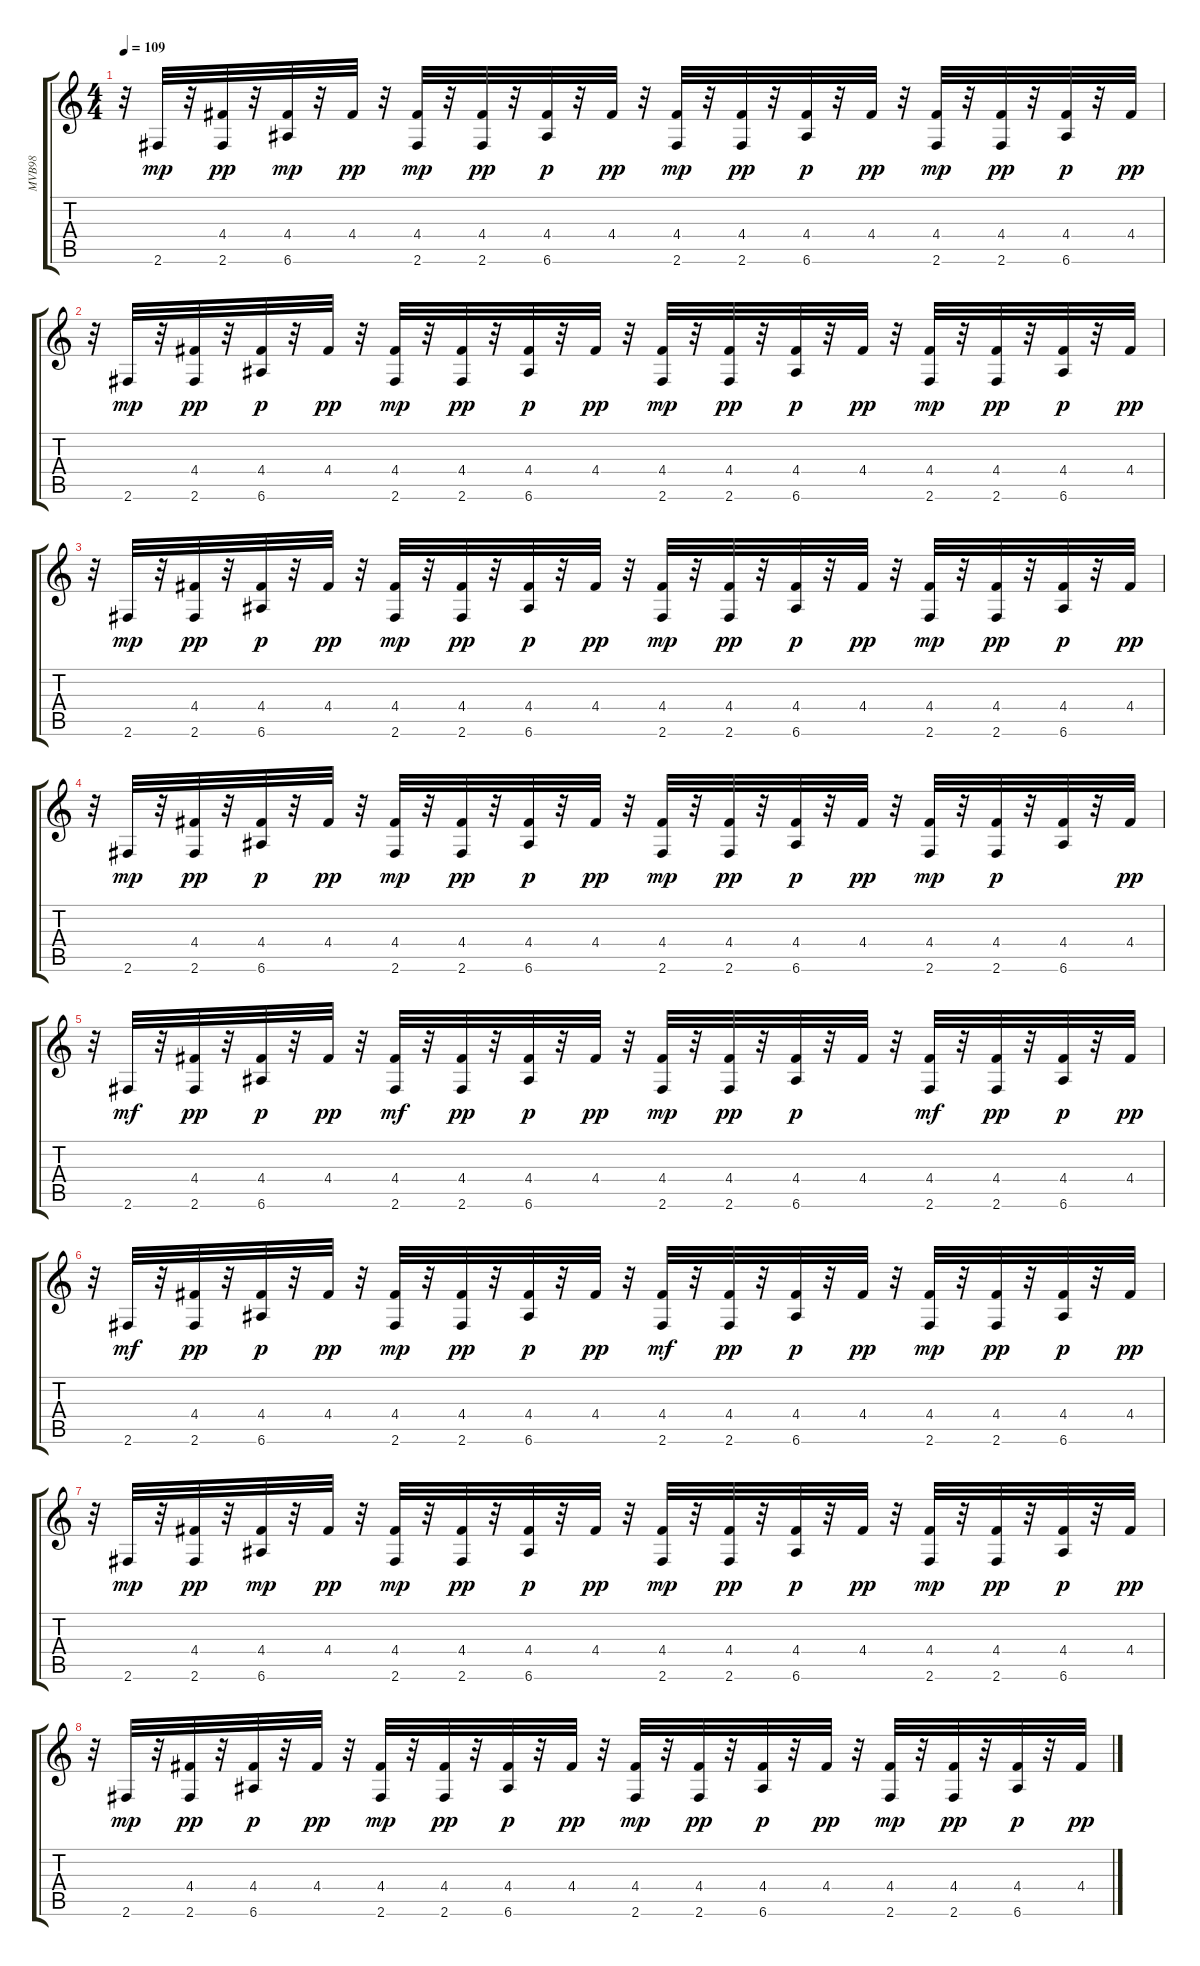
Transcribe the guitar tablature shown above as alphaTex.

\track ("MVB98" "MVB98") {instrument acousticguitarsteel}
\staff {score tabs}
\tuning (E4 B3 G3 D3 A2 E2) {hide}
\ts (4 4)
\tempo 109
\clef g2
\ks c
r.32{dy pp} 2.6.32{dy mp} r.32 (4.4 2.6).32{dy pp} r.32 (4.4 6.6).32{dy mp} r.32 4.4.32{dy pp} r.32 (4.4 2.6).32{dy mp} r.32 (4.4 2.6).32{dy pp} r.32 (4.4 6.6).32{dy p} r.32 4.4.32{dy pp} r.32 (4.4 2.6).32{dy mp} r.32 (4.4 2.6).32{dy pp} r.32 (4.4 6.6).32{dy p} r.32 4.4.32{dy pp} r.32 (4.4 2.6).32{dy mp} r.32 (4.4 2.6).32{dy pp} r.32 (4.4 6.6).32{dy p} r.32 4.4.32{dy pp} |
r.32 2.6.32{dy mp} r.32 (4.4 2.6).32{dy pp} r.32 (4.4 6.6).32{dy p} r.32 4.4.32{dy pp} r.32 (4.4 2.6).32{dy mp} r.32 (4.4 2.6).32{dy pp} r.32 (4.4 6.6).32{dy p} r.32 4.4.32{dy pp} r.32 (4.4 2.6).32{dy mp} r.32 (4.4 2.6).32{dy pp} r.32 (4.4 6.6).32{dy p} r.32 4.4.32{dy pp} r.32 (4.4 2.6).32{dy mp} r.32 (4.4 2.6).32{dy pp} r.32 (4.4 6.6).32{dy p} r.32 4.4.32{dy pp} |
r.32 2.6.32{dy mp} r.32 (4.4 2.6).32{dy pp} r.32 (4.4 6.6).32{dy p} r.32 4.4.32{dy pp} r.32 (4.4 2.6).32{dy mp} r.32 (4.4 2.6).32{dy pp} r.32 (4.4 6.6).32{dy p} r.32 4.4.32{dy pp} r.32 (4.4 2.6).32{dy mp} r.32 (4.4 2.6).32{dy pp} r.32 (4.4 6.6).32{dy p} r.32 4.4.32{dy pp} r.32 (4.4 2.6).32{dy mp} r.32 (4.4 2.6).32{dy pp} r.32 (4.4 6.6).32{dy p} r.32 4.4.32{dy pp} |
r.32 2.6.32{dy mp} r.32 (4.4 2.6).32{dy pp} r.32 (4.4 6.6).32{dy p} r.32 4.4.32{dy pp} r.32 (4.4 2.6).32{dy mp} r.32 (4.4 2.6).32{dy pp} r.32 (4.4 6.6).32{dy p} r.32 4.4.32{dy pp} r.32 (4.4 2.6).32{dy mp} r.32 (4.4 2.6).32{dy pp} r.32 (4.4 6.6).32{dy p} r.32 4.4.32{dy pp} r.32 (4.4 2.6).32{dy mp} r.32 (4.4 2.6).32{dy p} r.32 (4.4 6.6).32 r.32 4.4.32{dy pp} |
r.32 2.6.32{dy mf} r.32 (4.4 2.6).32{dy pp} r.32 (4.4 6.6).32{dy p} r.32 4.4.32{dy pp} r.32 (4.4 2.6).32{dy mf} r.32 (4.4 2.6).32{dy pp} r.32 (4.4 6.6).32{dy p} r.32 4.4.32{dy pp} r.32 (4.4 2.6).32{dy mp} r.32 (4.4 2.6).32{dy pp} r.32 (4.4 6.6).32{dy p} r.32 4.4.32 r.32 (4.4 2.6).32{dy mf} r.32 (4.4 2.6).32{dy pp} r.32 (4.4 6.6).32{dy p} r.32 4.4.32{dy pp} |
r.32 2.6.32{dy mf} r.32 (4.4 2.6).32{dy pp} r.32 (4.4 6.6).32{dy p} r.32 4.4.32{dy pp} r.32 (4.4 2.6).32{dy mp} r.32 (4.4 2.6).32{dy pp} r.32 (4.4 6.6).32{dy p} r.32 4.4.32{dy pp} r.32 (4.4 2.6).32{dy mf} r.32 (4.4 2.6).32{dy pp} r.32 (4.4 6.6).32{dy p} r.32 4.4.32{dy pp} r.32 (4.4 2.6).32{dy mp} r.32 (4.4 2.6).32{dy pp} r.32 (4.4 6.6).32{dy p} r.32 4.4.32{dy pp} |
r.32 2.6.32{dy mp} r.32 (4.4 2.6).32{dy pp} r.32 (4.4 6.6).32{dy mp} r.32 4.4.32{dy pp} r.32 (4.4 2.6).32{dy mp} r.32 (4.4 2.6).32{dy pp} r.32 (4.4 6.6).32{dy p} r.32 4.4.32{dy pp} r.32 (4.4 2.6).32{dy mp} r.32 (4.4 2.6).32{dy pp} r.32 (4.4 6.6).32{dy p} r.32 4.4.32{dy pp} r.32 (4.4 2.6).32{dy mp} r.32 (4.4 2.6).32{dy pp} r.32 (4.4 6.6).32{dy p} r.32 4.4.32{dy pp} |
r.32 2.6.32{dy mp} r.32 (4.4 2.6).32{dy pp} r.32 (4.4 6.6).32{dy p} r.32 4.4.32{dy pp} r.32 (4.4 2.6).32{dy mp} r.32 (4.4 2.6).32{dy pp} r.32 (4.4 6.6).32{dy p} r.32 4.4.32{dy pp} r.32 (4.4 2.6).32{dy mp} r.32 (4.4 2.6).32{dy pp} r.32 (4.4 6.6).32{dy p} r.32 4.4.32{dy pp} r.32 (4.4 2.6).32{dy mp} r.32 (4.4 2.6).32{dy pp} r.32 (4.4 6.6).32{dy p} r.32 4.4.32{dy pp}
